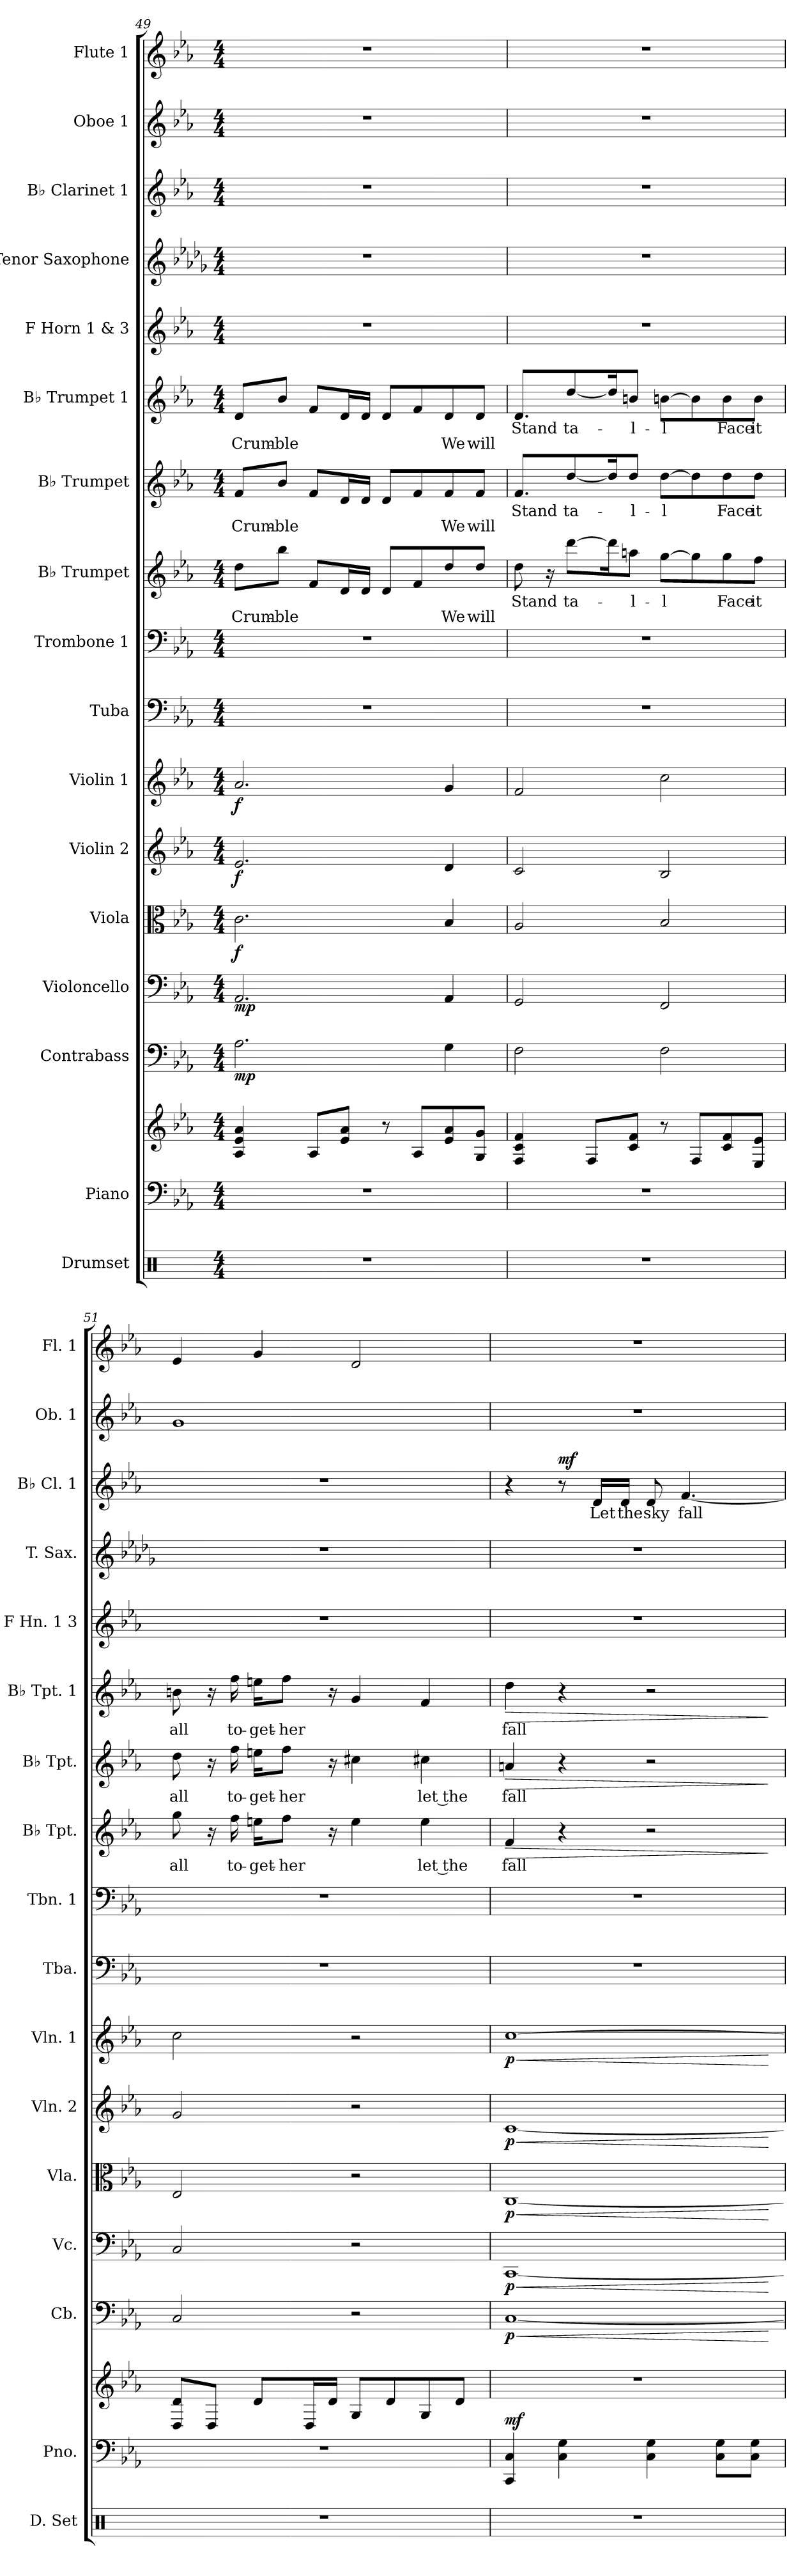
**kern	**kern	**kern	**dynam	**kern	**dynam	**kern	**dynam	**kern	**dynam	**kern	**dynam	**kern	**dynam	**kern	**kern	**kern	**text	**text	**dynam	**kern	**text	**text	**dynam	**kern	**text	**text	**dynam	**kern	**kern	**kern	**text	**dynam	**kern	**kern
*part17	*part16	*part16	*part16	*part15	*part15	*part14	*part14	*part13	*part13	*part12	*part12	*part11	*part11	*part10	*part9	*part8	*part8	*part8	*part8	*part7	*part7	*part7	*part7	*part6	*part6	*part6	*part6	*part5	*part4	*part3	*part3	*part3	*part2	*part1
*staff18	*staff17	*staff16	*staff16/17	*staff15	*staff15	*staff14	*staff14	*staff13	*staff13	*staff12	*staff12	*staff11	*staff11	*staff10	*staff9	*staff8	*staff8	*staff8	*staff8	*staff7	*staff7	*staff7	*staff7	*staff6	*staff6	*staff6	*staff6	*staff5	*staff4	*staff3	*staff3	*staff3	*staff2	*staff1
*I"Drumset	*I"Piano	*	*	*I"Contrabass	*	*I"Violoncello	*	*I"Viola	*	*I"Violin 2	*	*I"Violin 1	*	*I"Tuba	*I"Trombone 1	*I"B♭ Trumpet	*	*	*	*I"B♭ Trumpet	*	*	*	*I"B♭ Trumpet 1	*	*	*	*I"F Horn 1 &amp; 3	*I"Tenor Saxophone	*I"B♭ Clarinet 1	*	*	*I"Oboe 1	*I"Flute 1
*I'D. Set	*I'Pno.	*	*	*I'Cb.	*	*I'Vc.	*	*I'Vla.	*	*I'Vln. 2	*	*I'Vln. 1	*	*I'Tba.	*I'Tbn. 1	*I'B♭ Tpt.	*	*	*	*I'B♭ Tpt.	*	*	*	*I'B♭ Tpt. 1	*	*	*	*I'F Hn. 1 3	*I'T. Sax.	*I'B♭ Cl. 1	*	*	*I'Ob. 1	*I'Fl. 1
!!LO:PB:g=z
*clefX	*clefF4	*clefG2	*	*clefF4	*	*clefF4	*	*clefC3	*	*clefG2	*	*clefG2	*	*clefF4	*clefF4	*clefG2	*	*	*	*clefG2	*	*	*	*clefG2	*	*	*	*clefG2	*clefG2	*clefG2	*	*	*clefG2	*clefG2
*	*	*	*	*ITrd7c12	*	*	*	*	*	*	*	*	*	*	*	*ITrd1c2	*	*	*	*ITrd1c2	*	*	*	*ITrd1c2	*	*	*	*ITrd4c7	*ITrd8c14	*ITrd1c2	*	*	*	*
*k[]	*k[b-e-a-]	*k[b-e-a-]	*	*k[b-e-a-]	*	*k[b-e-a-]	*	*k[b-e-a-]	*	*k[b-e-a-]	*	*k[b-e-a-]	*	*k[b-e-a-]	*k[b-e-a-]	*k[b-e-a-d-g-]	*	*	*	*k[b-e-a-d-g-]	*	*	*	*k[b-e-a-d-g-]	*	*	*	*k[b-e-a-d-]	*k[b-e-a-d-g-]	*k[b-e-a-d-g-]	*	*	*k[b-e-a-]	*k[b-e-a-]
*M4/4	*M4/4	*M4/4	*	*M4/4	*	*M4/4	*	*M4/4	*	*M4/4	*	*M4/4	*	*M4/4	*M4/4	*M4/4	*	*	*	*M4/4	*	*	*	*M4/4	*	*	*	*M4/4	*M4/4	*M4/4	*	*	*M4/4	*M4/4
=49	=49	=49	=49	=49	=49	=49	=49	=49	=49	=49	=49	=49	=49	=49	=49	=49	=49	=49	=49	=49	=49	=49	=49	=49	=49	=49	=49	=49	=49	=49	=49	=49	=49	=49
!	!	!	!	!	!LO:DY:b	!	!LO:DY:b	!	!LO:DY:b	!	!LO:DY:b	!	!LO:DY:b	!	!	!	!	!LO:LY:b	!	!	!	!LO:LY:b	!	!	!	!LO:LY:b	!	!	!	!	!	!	!	!
1r	1r	4A-/ 4e-/ 4a-/	.	2.AA-\	mp	2.AA-/	mp	2.c\	f	2.e-/	f	2.a-/	f	1r	1r	8cc\L	.	Crum-	.	8e-/L	.	Crum-	.	8c/L	.	Crum-	.	1r	1r	1r	.	.	1r	1r
!	!	!	!	!	!	!	!	!	!	!	!	!	!	!	!	!	!	!LO:LY:b	!	!	!	!LO:LY:b	!	!	!	!LO:LY:b	!	!	!	!	!	!	!	!
.	.	.	.	.	.	.	.	.	.	.	.	.	.	.	.	8aa-\J	.	-ble	.	8a-/J	.	-ble	.	8a-/J	.	-ble	.	.	.	.	.	.	.	.
.	.	8A-/L	.	.	.	.	.	.	.	.	.	.	.	.	.	8e-/L	.	.	.	8e-/L	.	.	.	8e-/L	.	.	.	.	.	.	.	.	.	.
.	.	8e-/ 8a-/J	.	.	.	.	.	.	.	.	.	.	.	.	.	16c/L	.	.	.	16c/L	.	.	.	16c/L	.	.	.	.	.	.	.	.	.	.
.	.	.	.	.	.	.	.	.	.	.	.	.	.	.	.	16c/JJ	.	.	.	16c/JJ	.	.	.	16c/JJ	.	.	.	.	.	.	.	.	.	.
.	.	8r	.	.	.	.	.	.	.	.	.	.	.	.	.	8c/L	.	.	.	8c/L	.	.	.	8c/L	.	.	.	.	.	.	.	.	.	.
.	.	8A-/L	.	.	.	.	.	.	.	.	.	.	.	.	.	8e-/	.	.	.	8e-/	.	.	.	8e-/	.	.	.	.	.	.	.	.	.	.
!	!	!	!	!	!	!	!	!	!	!	!	!	!	!	!	!	!	!LO:LY:b	!	!	!	!LO:LY:b	!	!	!	!LO:LY:b	!	!	!	!	!	!	!	!
.	.	8e-/ 8a-/	.	4GG\	.	4AA-/	.	4B-/	.	4d/	.	4g/	.	.	.	8cc/	.	We	.	8e-/	.	We	.	8c/	.	We	.	.	.	.	.	.	.	.
!	!	!	!	!	!	!	!	!	!	!	!	!	!	!	!	!	!	!LO:LY:b	!	!	!	!LO:LY:b	!	!	!	!LO:LY:b	!	!	!	!	!	!	!	!
.	.	8G/ 8g/J	.	.	.	.	.	.	.	.	.	.	.	.	.	8cc/J	.	will	.	8e-/J	.	will	.	8c/J	.	will	.	.	.	.	.	.	.	.
=50	=50	=50	=50	=50	=50	=50	=50	=50	=50	=50	=50	=50	=50	=50	=50	=50	=50	=50	=50	=50	=50	=50	=50	=50	=50	=50	=50	=50	=50	=50	=50	=50	=50	=50
!	!	!	!	!	!	!	!	!	!	!	!	!	!	!	!	!	!LO:LY:b	!	!	!	!LO:LY:b	!	!	!	!LO:LY:b	!	!	!	!	!	!	!	!	!
1r	1r	4F/ 4c/ 4f/	.	2FF\	.	2GG/	.	2A-/	.	2c/	.	2f/	.	1r	1r	8cc\	Stand	.	.	8.e-/L	Stand	.	.	8.c/L	Stand	.	.	1r	1r	1r	.	.	1r	1r
.	.	.	.	.	.	.	.	.	.	.	.	.	.	.	.	16r	.	.	.	.	.	.	.	.	.	.	.	.	.	.	.	.	.	.
!	!	!	!	!	!	!	!	!	!	!	!	!	!	!	!	!	!LO:LY:b	!	!	!	!LO:LY:b	!	!	!	!LO:LY:b	!	!	!	!	!	!	!	!	!
.	.	.	.	.	.	.	.	.	.	.	.	.	.	.	.	[8ccc\L	ta-	.	.	[8cc/	ta-	.	.	[8cc/	ta-	.	.	.	.	.	.	.	.	.
.	.	8F/L	.	.	.	.	.	.	.	.	.	.	.	.	.	.	.	.	.	.	.	.	.	.	.	.	.	.	.	.	.	.	.	.
.	.	.	.	.	.	.	.	.	.	.	.	.	.	.	.	16ccc\K]	.	.	.	16cc/K]	.	.	.	16cc/K]	.	.	.	.	.	.	.	.	.	.
!	!	!	!	!	!	!	!	!	!	!	!	!	!	!	!	!	!LO:LY:b	!	!	!	!LO:LY:b	!	!	!	!LO:LY:b	!	!	!	!	!	!	!	!	!
.	.	8c/ 8f/J	.	.	.	.	.	.	.	.	.	.	.	.	.	8ggn\J	l-	.	.	8cc/J	l-	.	.	8an/J	l-	.	.	.	.	.	.	.	.	.
!	!	!	!	!	!	!	!	!	!	!	!	!	!	!	!	!	!LO:LY:b	!	!	!	!LO:LY:b	!	!	!	!LO:LY:b	!	!	!	!	!	!	!	!	!
.	.	8r	.	2FF\	.	2FF/	.	2B-/	.	2B-/	.	2cc\	.	.	.	[8ff\L	-l	.	.	[8cc\L	-l	.	.	[8an\L	-l	.	.	.	.	.	.	.	.	.
.	.	8F/L	.	.	.	.	.	.	.	.	.	.	.	.	.	8ff\]	.	.	.	8cc\]	.	.	.	8a\]	.	.	.	.	.	.	.	.	.	.
!	!	!	!	!	!	!	!	!	!	!	!	!	!	!	!	!	!LO:LY:b	!	!	!	!LO:LY:b	!	!	!	!LO:LY:b	!	!	!	!	!	!	!	!	!
.	.	8c/ 8f/	.	.	.	.	.	.	.	.	.	.	.	.	.	8ff\	Face	.	.	8cc\	Face	.	.	8a\	Face	.	.	.	.	.	.	.	.	.
!	!	!	!	!	!	!	!	!	!	!	!	!	!	!	!	!	!LO:LY:b	!	!	!	!LO:LY:b	!	!	!	!LO:LY:b	!	!	!	!	!	!	!	!	!
.	.	8E-/ 8e-/J	.	.	.	.	.	.	.	.	.	.	.	.	.	8ee-\J	it	.	.	8cc\J	it	.	.	8a\J	it	.	.	.	.	.	.	.	.	.
=51	=51	=51	=51	=51	=51	=51	=51	=51	=51	=51	=51	=51	=51	=51	=51	=51	=51	=51	=51	=51	=51	=51	=51	=51	=51	=51	=51	=51	=51	=51	=51	=51	=51	=51
!	!	!	!	!	!	!	!	!	!	!	!	!	!	!	!	!	!LO:LY:b	!	!	!	!LO:LY:b	!	!	!	!LO:LY:b	!	!	!	!	!	!	!	!	!
1r	1r	8D/ 8d/L	.	2CC/	.	2C/	.	2E-/	.	2g/	.	2cc\	.	1r	1r	8ff\	all	.	.	8cc\	all	.	.	8an\	all	.	.	1r	1r	1r	.	.	1g	4e-/
.	.	8D/J	.	.	.	.	.	.	.	.	.	.	.	.	.	16r	.	.	.	16r	.	.	.	16r	.	.	.	.	.	.	.	.	.	.
!	!	!	!	!	!	!	!	!	!	!	!	!	!	!	!	!	!LO:LY:b	!	!	!	!LO:LY:b	!	!	!	!LO:LY:b	!	!	!	!	!	!	!	!	!
.	.	.	.	.	.	.	.	.	.	.	.	.	.	.	.	16ee-\	to-	.	.	16ee-\	to-	.	.	16ee-\	to-	.	.	.	.	.	.	.	.	.
!	!	!	!	!	!	!	!	!	!	!	!	!	!	!	!	!	!LO:LY:b	!	!	!	!LO:LY:b	!	!	!	!LO:LY:b	!	!	!	!	!	!	!	!	!
.	.	8d/L	.	.	.	.	.	.	.	.	.	.	.	.	.	16ddn\KL	-get-	.	.	16ddn\KL	-get-	.	.	16ddn\KL	-get-	.	.	.	.	.	.	.	.	4g/
!	!	!	!	!	!	!	!	!	!	!	!	!	!	!	!	!	!LO:LY:b	!	!	!	!LO:LY:b	!	!	!	!LO:LY:b	!	!	!	!	!	!	!	!	!
.	.	.	.	.	.	.	.	.	.	.	.	.	.	.	.	8ee-\J	-her	.	.	8ee-\J	-her	.	.	8ee-\J	-her	.	.	.	.	.	.	.	.	.
.	.	16D/L	.	.	.	.	.	.	.	.	.	.	.	.	.	.	.	.	.	.	.	.	.	.	.	.	.	.	.	.	.	.	.	.
.	.	16d/JJ	.	.	.	.	.	.	.	.	.	.	.	.	.	16r	.	.	.	16r	.	.	.	16r	.	.	.	.	.	.	.	.	.	.
.	.	8G/L	.	2r	.	2r	.	2r	.	2r	.	2r	.	.	.	4dd\	.	.	.	4bn\	.	.	.	4f/	.	.	.	.	.	.	.	.	.	2d/
.	.	8d/	.	.	.	.	.	.	.	.	.	.	.	.	.	.	.	.	.	.	.	.	.	.	.	.	.	.	.	.	.	.	.	.
!	!	!	!	!	!	!	!	!	!	!	!	!	!	!	!	!	!LO:LY:b	!	!	!	!LO:LY:b	!	!	!	!	!	!	!	!	!	!	!	!	!
.	.	8G/	.	.	.	.	.	.	.	.	.	.	.	.	.	4dd\	let the	.	.	4bn\	let the	.	.	4e-/	.	.	.	.	.	.	.	.	.	.
.	.	8d/J	.	.	.	.	.	.	.	.	.	.	.	.	.	.	.	.	.	.	.	.	.	.	.	.	.	.	.	.	.	.	.	.
=52	=52	=52	=52	=52	=52	=52	=52	=52	=52	=52	=52	=52	=52	=52	=52	=52	=52	=52	=52	=52	=52	=52	=52	=52	=52	=52	=52	=52	=52	=52	=52	=52	=52	=52
!	!	!	!LO:DY:a=2	!	!LO:HP:b	!	!LO:HP:b	!	!LO:HP:b	!	!LO:HP:b	!	!LO:HP:b	!	!	!	!LO:LY:b	!	!LO:HP:b	!	!LO:LY:b	!	!LO:HP:b	!	!LO:LY:b	!	!LO:HP:b	!	!	!	!	!	!	!
!	!	!	!	!	!LO:DY:n=1:b	!	!LO:DY:n=1:b	!	!LO:DY:n=1:b	!	!LO:DY:n=1:b	!	!LO:DY:n=1:b	!	!	!	!	!	!	!	!	!	!	!	!	!	!	!	!	!	!	!	!	!
1r	4CC/ 4C/	1r	mf	[1CC	< p	[1CC	< p	[1C	< p	[1c	< p	[1cc	< p	1r	1r	4e-/	-fall	.	>	4gn/	-fall	.	>	4cc\	-fall	.	>	1r	1r	4r	.	.	1r	1r
!	!	!	!	!	!	!	!	!	!	!	!	!	!	!	!	!	!	!	!	!	!	!	!	!	!	!	!	!	!	!	!	!LO:DY:b	!	!
.	4C\ 4G\	.	.	.	.	.	.	.	.	.	.	.	.	.	.	4r	.	.	.	4r	.	.	.	4r	.	.	.	.	.	8r	.	mf	.	.
!	!	!	!	!	!	!	!	!	!	!	!	!	!	!	!	!	!	!	!	!	!	!	!	!	!	!	!	!	!	!	!LO:LY:b	!	!	!
.	.	.	.	.	.	.	.	.	.	.	.	.	.	.	.	.	.	.	.	.	.	.	.	.	.	.	.	.	.	16c/LL	Let	.	.	.
!	!	!	!	!	!	!	!	!	!	!	!	!	!	!	!	!	!	!	!	!	!	!	!	!	!	!	!	!	!	!	!LO:LY:b	!	!	!
.	.	.	.	.	.	.	.	.	.	.	.	.	.	.	.	.	.	.	.	.	.	.	.	.	.	.	.	.	.	16c/JJ	the	.	.	.
!	!	!	!	!	!	!	!	!	!	!	!	!	!	!	!	!	!	!	!	!	!	!	!	!	!	!	!	!	!	!	!LO:LY:b	!	!	!
.	4C\ 4G\	.	.	.	.	.	.	.	.	.	.	.	.	.	.	2r	.	.	.	2r	.	.	.	2r	.	.	.	.	.	8c/	sky	.	.	.
!	!	!	!	!	!	!	!	!	!	!	!	!	!	!	!	!	!	!	!	!	!	!	!	!	!	!	!	!	!	!	!LO:LY:b	!	!	!
.	.	.	.	.	.	.	.	.	.	.	.	.	.	.	.	.	.	.	.	.	.	.	.	.	.	.	.	.	.	[4.e-/	fall	.	.	.
.	8C\ 8G\L	.	.	.	.	.	.	.	.	.	.	.	.	.	.	.	.	.	.	.	.	.	.	.	.	.	.	.	.	.	.	.	.	.
.	8C\ 8G\J	.	.	.	.	.	.	.	.	.	.	.	.	.	.	.	.	.	.	.	.	.	.	.	.	.	.	.	.	.	.	.	.	.
.	.	.	.	.	[	.	[	.	[	.	[	.	[	.	.	.	.	.	]	.	.	.	]	.	.	.	]	.	.	.	.	.	.	.
=	=	=	=	=	=	=	=	=	=	=	=	=	=	=	=	=	=	=	=	=	=	=	=	=	=	=	=	=	=	=	=	=	=	=
*-	*-	*-	*-	*-	*-	*-	*-	*-	*-	*-	*-	*-	*-	*-	*-	*-	*-	*-	*-	*-	*-	*-	*-	*-	*-	*-	*-	*-	*-	*-	*-	*-	*-	*-
